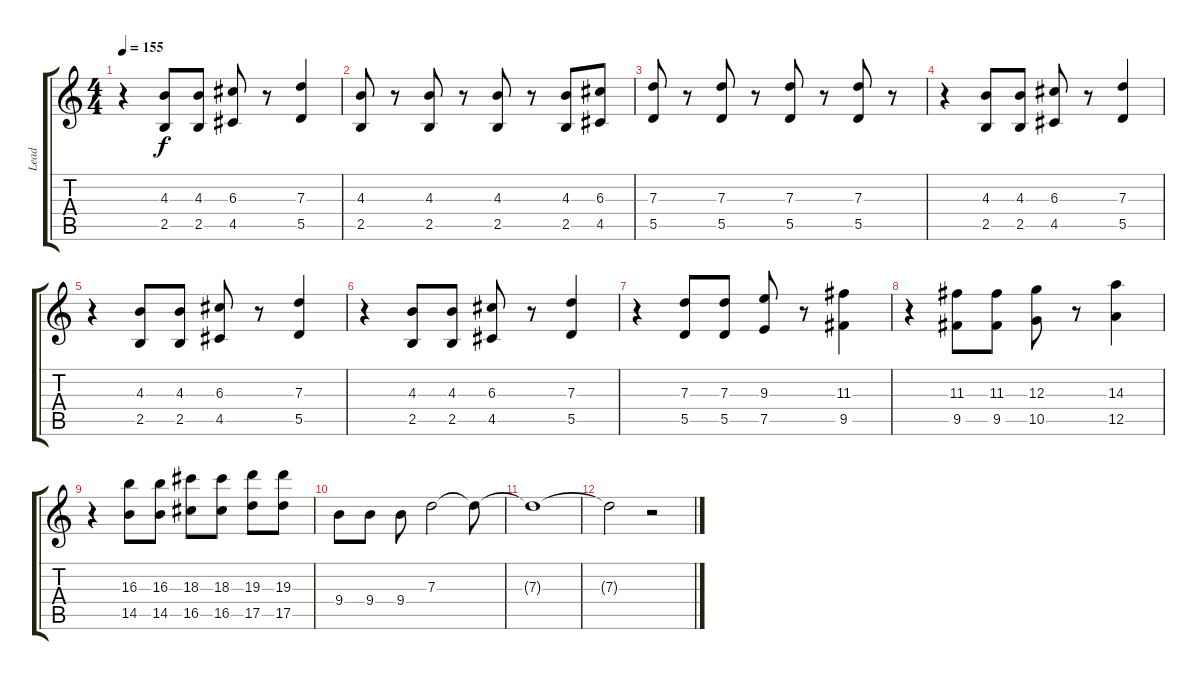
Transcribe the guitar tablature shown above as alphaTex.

\track ("Lead" "Lead") {instrument overdrivenguitar}
\staff {score tabs}
\tuning (E4 B3 G3 D3 A2 E2) {hide}
\ts (4 4)
\tempo 155
\clef g2
\ks c
r.4{dy f} (4.3 2.5).8 (4.3 2.5).8 (6.3 4.5).8 r.8 (7.3 5.5).4 |
(4.3 2.5).8 r.8 (4.3 2.5).8 r.8 (4.3 2.5).8 r.8 (4.3 2.5).8 (6.3 4.5).8 |
(7.3 5.5).8 r.8 (7.3 5.5).8 r.8 (7.3 5.5).8 r.8 (7.3 5.5).8 r.8 |
r.4 (4.3 2.5).8 (4.3 2.5).8 (6.3 4.5).8 r.8 (7.3 5.5).4 |
r.4 (4.3 2.5).8 (4.3 2.5).8 (6.3 4.5).8 r.8 (7.3 5.5).4 |
r.4 (4.3 2.5).8 (4.3 2.5).8 (6.3 4.5).8 r.8 (7.3 5.5).4 |
r.4 (7.3 5.5).8 (7.3 5.5).8 (9.3 7.5).8 r.8 (11.3 9.5).4 |
r.4 (11.3 9.5).8 (11.3 9.5).8 (12.3 10.5).8 r.8 (14.3 12.5).4 |
r.4 (16.3 14.5).8 (16.3 14.5).8 (18.3 16.5).8 (18.3 16.5).8 (19.3 17.5).8 (19.3 17.5).8 |
9.4.8 9.4.8 9.4.8 7.3.2 7.3{t}.8 |
7.3{t}.1 |
7.3{t}.2 r.2
